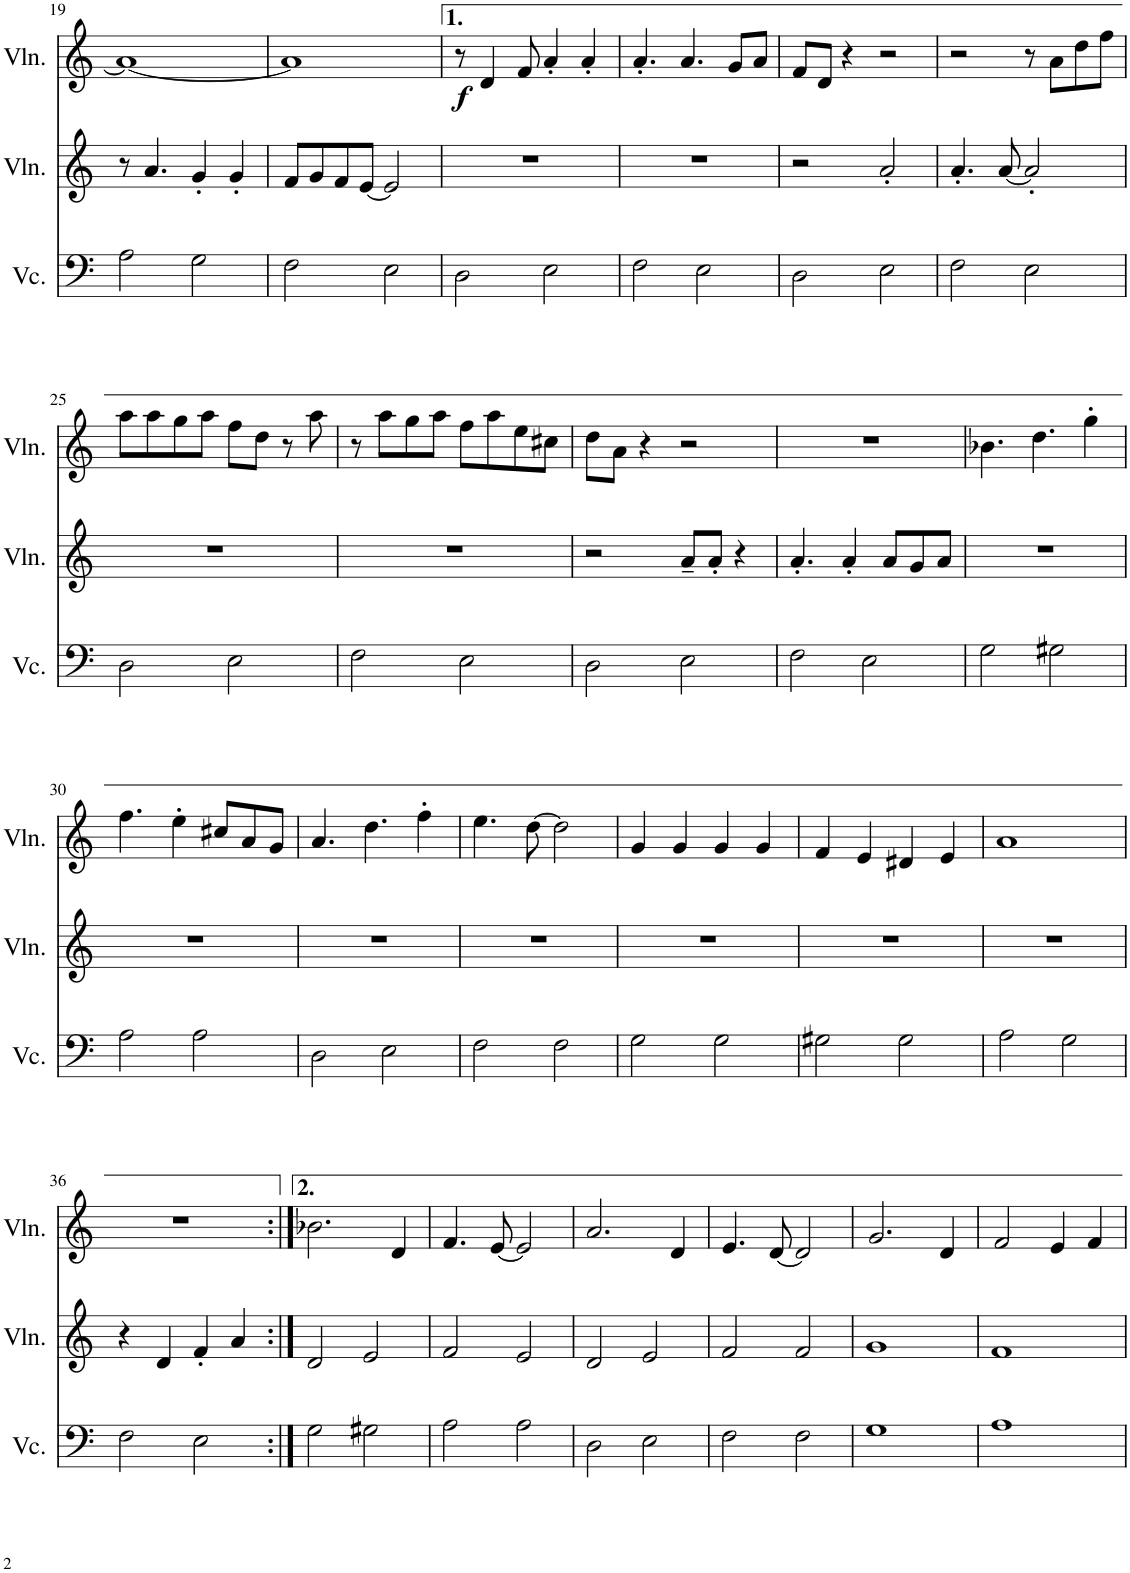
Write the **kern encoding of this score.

**kern	**kern	**kern	**dynam
*part3	*part2	*part1	*part1
*staff3	*staff2	*staff1	*staff1
*I"Violoncello	*I"Violin	*I"Violin	*
*I'Vc.	*I'Vln.	*I'Vln.	*
!!LO:PB:g=z
*clefF4	*clefG2	*clefG2	*
*k[]	*k[]	*k[]	*
*M4/4	*M4/4	*M4/4	*
=19	=19	=19	=19
2A\	8r	1a_	.
.	4.a/	.	.
2G\	4g'/	.	.
.	4g'/	.	.
=20	=20	=20	=20
2F\	8f/L	1a]	.
.	8g/	.	.
.	8f/	.	.
.	[8e/J	.	.
2E\	2e/]	.	.
=21	=21	=21	=21
!	!	!	!LO:DY:b
2D\	1r	8r	f
.	.	4d/	.
.	.	8f/	.
2E\	.	4a'/	.
.	.	4a'/	.
=22	=22	=22	=22
2F\	1r	4.a'/	.
.	.	4.a/	.
2E\	.	.	.
.	.	8g/L	.
.	.	8a/J	.
=23	=23	=23	=23
2D\	2r	8f/L	.
.	.	8d/J	.
.	.	4r	.
2E\	2a'/	2r	.
=24	=24	=24	=24
2F\	4.a'/	2r	.
.	[8a/	.	.
2E\	2a'/]	8r	.
.	.	8a\L	.
.	.	8dd\	.
.	.	8ff\J	.
!!LO:LB:g=z
=25	=25	=25	=25
2D\	1r	8aa\L	.
.	.	8aa\	.
.	.	8gg\	.
.	.	8aa\J	.
2E\	.	8ff\L	.
.	.	8dd\J	.
.	.	8r	.
.	.	8aa\	.
=26	=26	=26	=26
2F\	1r	8r	.
.	.	8aa\L	.
.	.	8gg\	.
.	.	8aa\J	.
2E\	.	8ff\L	.
.	.	8aa\	.
.	.	8ee\	.
.	.	8cc#X\J	.
=27	=27	=27	=27
2D\	2r	8dd\L	.
.	.	8a\J	.
.	.	4r	.
2E\	8a~/L	2r	.
.	8a'/J	.	.
.	4r	.	.
=28	=28	=28	=28
2F\	4.a'/	1r	.
.	4a'/	.	.
2E\	.	.	.
.	8a/L	.	.
.	8g/	.	.
.	8a/J	.	.
=29	=29	=29	=29
2G\	1r	4.b-X\	.
.	.	4.dd\	.
2G#X\	.	.	.
.	.	4gg'\	.
!!LO:LB:g=z
=30	=30	=30	=30
2A\	1r	4.ff\	.
.	.	4ee'\	.
2A\	.	.	.
.	.	8cc#X/L	.
.	.	8a/	.
.	.	8g/J	.
=31	=31	=31	=31
2D\	1r	4.a/	.
.	.	4.dd\	.
2E\	.	.	.
.	.	4ff'\	.
=32	=32	=32	=32
2F\	1r	4.ee\	.
.	.	[8dd\	.
2F\	.	2dd\]	.
=33	=33	=33	=33
2G\	1r	4g/	.
.	.	4g/	.
2G\	.	4g/	.
.	.	4g/	.
=34	=34	=34	=34
2G#X\	1r	4f/	.
.	.	4e/	.
2G#\	.	4d#X/	.
.	.	4e/	.
=35	=35	=35	=35
2A\	1r	1a	.
2G\	.	.	.
!!LO:LB:g=z
=36	=36	=36	=36
2F\	4r	1r	.
.	4d/	.	.
2E\	4f'/	.	.
.	4a/	.	.
=37:|!	=37:|!	=37:|!	=37:|!
2G\	2d/	2.b-X\	.
2G#X\	2e/	.	.
.	.	4d/	.
=38	=38	=38	=38
2A\	2f/	4.f/	.
.	.	[8e/	.
2A\	2e/	2e/]	.
=39	=39	=39	=39
2D\	2d/	2.a/	.
2E\	2e/	.	.
.	.	4d/	.
=40	=40	=40	=40
2F\	2f/	4.e/	.
.	.	[8d/	.
2F\	2f/	2d/]	.
=41	=41	=41	=41
1G	1g	2.g/	.
.	.	4d/	.
=42	=42	=42	=42
1A	1f	2f/	.
.	.	4e/	.
.	.	4f/	.
=	=	=	=
*-	*-	*-	*-
